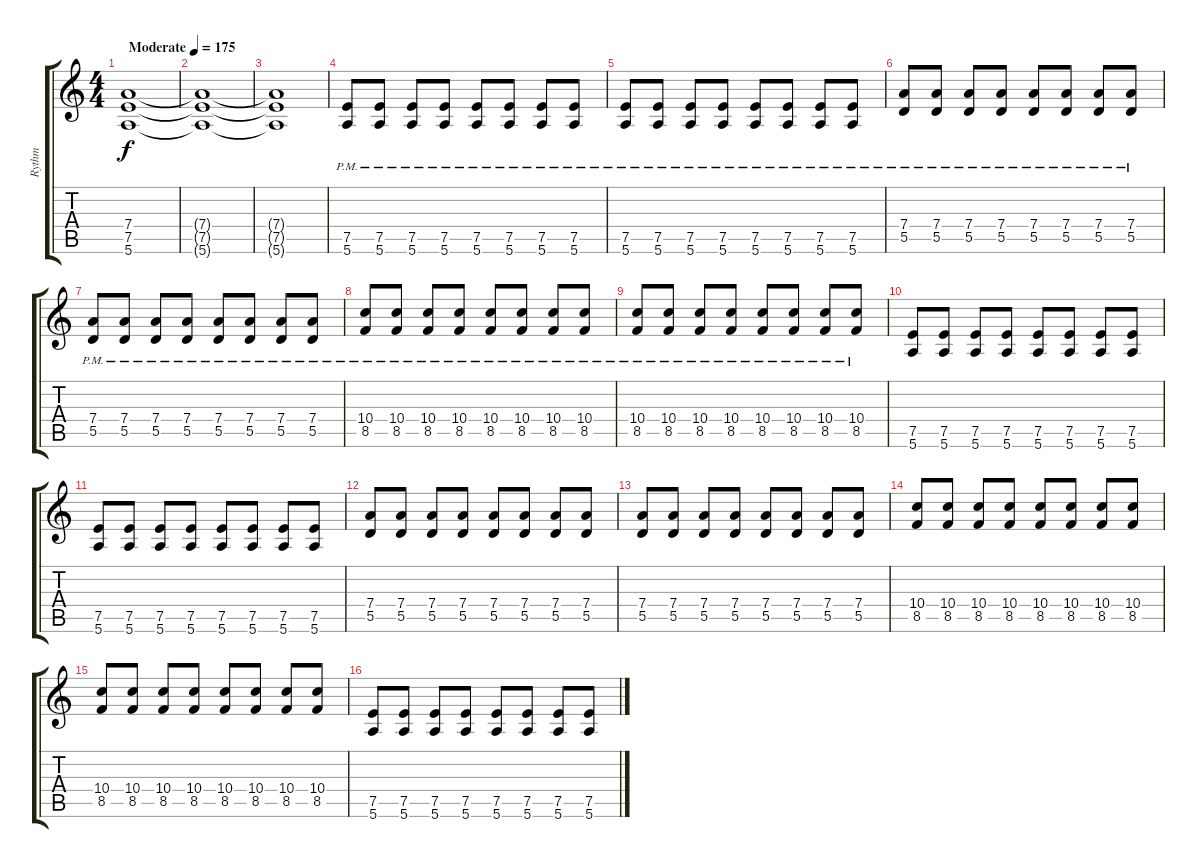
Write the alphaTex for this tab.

\track ("Rythm" "Rythm") {instrument distortionguitar}
\staff {score tabs}
\tuning (E4 B3 G3 D3 A2 E2) {hide}
\ts (4 4)
\tempo (175 "Moderate")
\clef g2
\ks c
(7.4 7.5 5.6).1{dy f instrument distortionguitar} |
(7.4{t} 7.5{t} 5.6{t}).1 |
(7.4{t} 7.5{t} 5.6{t}).1 |
(7.5{pm} 5.6{pm}).8 (7.5{pm} 5.6{pm}).8 (7.5{pm} 5.6{pm}).8 (7.5{pm} 5.6{pm}).8 (7.5{pm} 5.6{pm}).8 (7.5{pm} 5.6{pm}).8 (7.5{pm} 5.6{pm}).8 (7.5{pm} 5.6{pm}).8 |
(7.5{pm} 5.6{pm}).8 (7.5{pm} 5.6{pm}).8 (7.5{pm} 5.6{pm}).8 (7.5{pm} 5.6{pm}).8 (7.5{pm} 5.6{pm}).8 (7.5{pm} 5.6{pm}).8 (7.5{pm} 5.6{pm}).8 (7.5{pm} 5.6{pm}).8 |
(7.4{pm} 5.5{pm}).8 (7.4{pm} 5.5{pm}).8 (7.4{pm} 5.5{pm}).8 (7.4{pm} 5.5{pm}).8 (7.4{pm} 5.5{pm}).8 (7.4{pm} 5.5{pm}).8 (7.4{pm} 5.5{pm}).8 (7.4{pm} 5.5{pm}).8 |
(7.4{pm} 5.5{pm}).8 (7.4{pm} 5.5{pm}).8 (7.4{pm} 5.5{pm}).8 (7.4{pm} 5.5{pm}).8 (7.4{pm} 5.5{pm}).8 (7.4{pm} 5.5{pm}).8 (7.4{pm} 5.5{pm}).8 (7.4{pm} 5.5{pm}).8 |
(10.4{pm} 8.5{pm}).8 (10.4{pm} 8.5{pm}).8 (10.4{pm} 8.5{pm}).8 (10.4{pm} 8.5{pm}).8 (10.4{pm} 8.5{pm}).8 (10.4{pm} 8.5{pm}).8 (10.4{pm} 8.5{pm}).8 (10.4{pm} 8.5{pm}).8 |
(10.4{pm} 8.5{pm}).8 (10.4{pm} 8.5{pm}).8 (10.4{pm} 8.5{pm}).8 (10.4{pm} 8.5{pm}).8 (10.4{pm} 8.5{pm}).8 (10.4{pm} 8.5{pm}).8 (10.4{pm} 8.5{pm}).8 (10.4{pm} 8.5{pm}).8 |
(7.5 5.6).8{balance 0} (7.5 5.6).8 (7.5 5.6).8 (7.5 5.6).8 (7.5 5.6).8 (7.5 5.6).8 (7.5 5.6).8 (7.5 5.6).8 |
(7.5 5.6).8 (7.5 5.6).8 (7.5 5.6).8 (7.5 5.6).8 (7.5 5.6).8 (7.5 5.6).8 (7.5 5.6).8 (7.5 5.6).8 |
(7.4 5.5).8 (7.4 5.5).8 (7.4 5.5).8 (7.4 5.5).8 (7.4 5.5).8 (7.4 5.5).8 (7.4 5.5).8 (7.4 5.5).8 |
(7.4 5.5).8 (7.4 5.5).8 (7.4 5.5).8 (7.4 5.5).8 (7.4 5.5).8 (7.4 5.5).8 (7.4 5.5).8 (7.4 5.5).8 |
(10.4 8.5).8 (10.4 8.5).8 (10.4 8.5).8 (10.4 8.5).8 (10.4 8.5).8 (10.4 8.5).8 (10.4 8.5).8 (10.4 8.5).8 |
(10.4 8.5).8 (10.4 8.5).8 (10.4 8.5).8 (10.4 8.5).8 (10.4 8.5).8 (10.4 8.5).8 (10.4 8.5).8 (10.4 8.5).8 |
(7.5 5.6).8 (7.5 5.6).8 (7.5 5.6).8 (7.5 5.6).8 (7.5 5.6).8 (7.5 5.6).8 (7.5 5.6).8 (7.5 5.6).8
